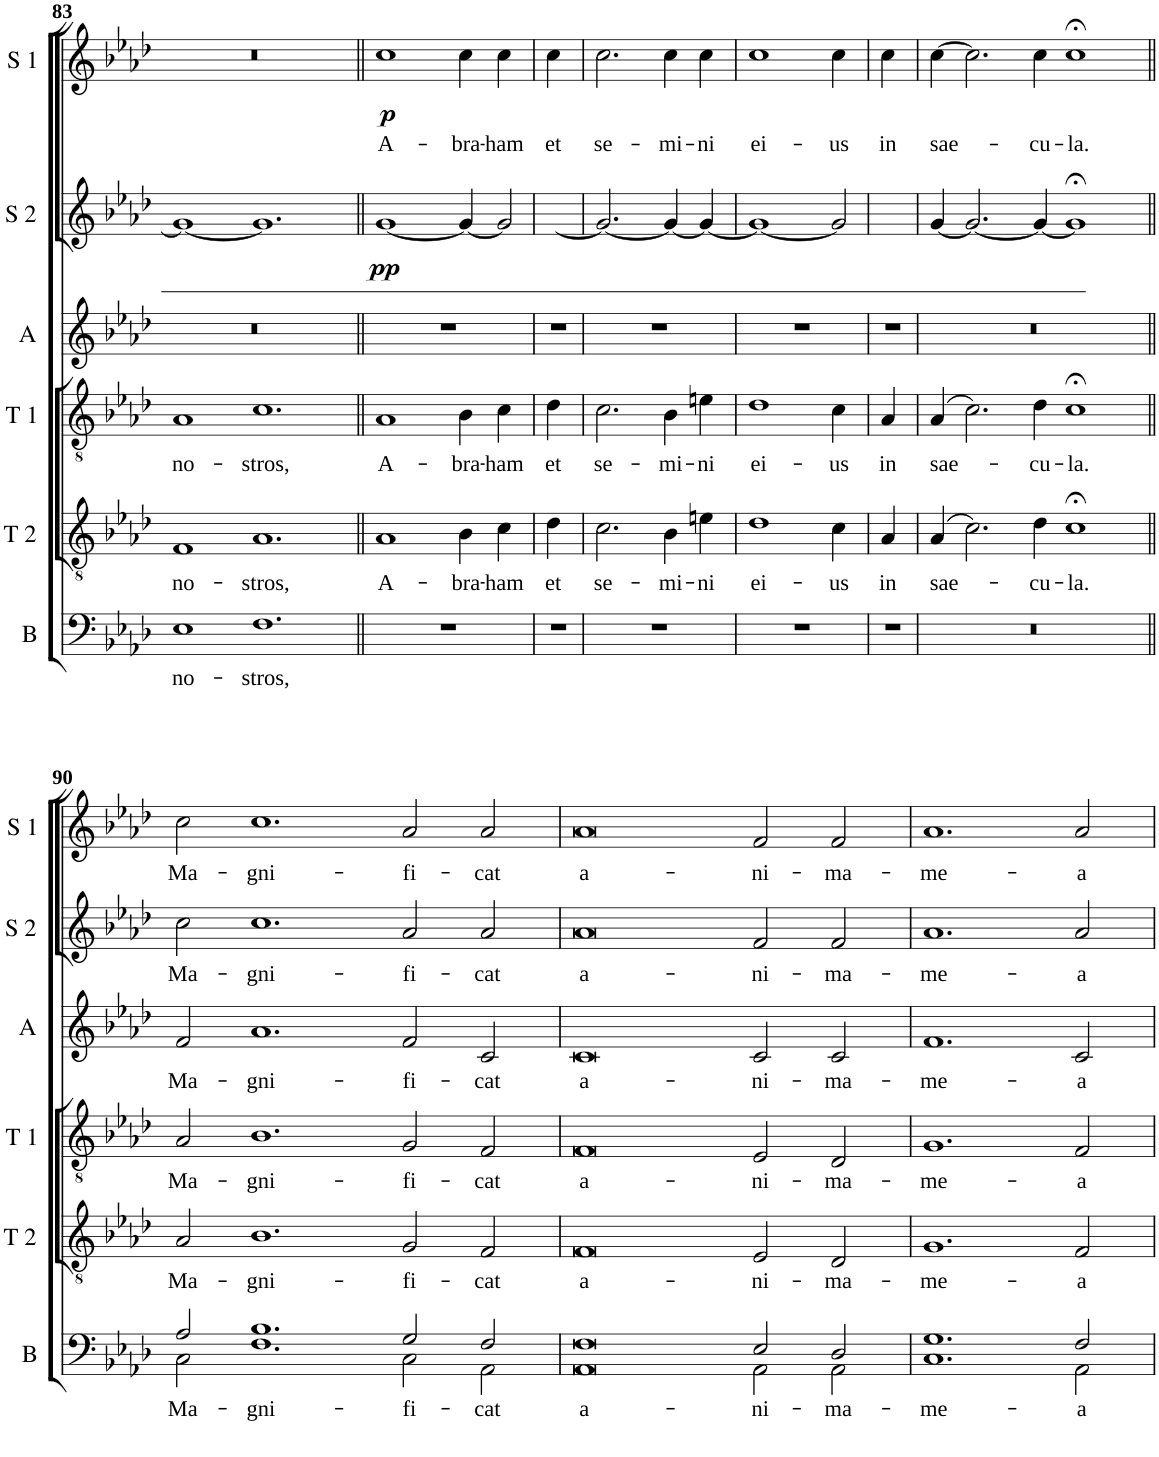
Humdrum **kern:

**kern	**text	**kern	**text	**kern	**text	**kern	**text	**kern	**text	**dynam	**kern	**text	**dynam
*part6	*part6	*part5	*part5	*part4	*part4	*part3	*part3	*part2	*part2	*part2	*part1	*part1	*part1
*staff6	*staff6	*staff5	*staff5	*staff4	*staff4	*staff3	*staff3	*staff2	*staff2	*staff2	*staff1	*staff1	*staff1
*I"Basse	*	*I"Ténor 2	*	*I"Ténor 1	*	*I"Alto	*	*I"Soprano 2	*	*	*I"Soprano 1	*	*
*I'B	*	*I'T 2	*	*I'T 1	*	*I'A	*	*I'S 2	*	*	*I'S 1	*	*
!!LO:PB:g=z
*clefF4	*	*clefGv2	*	*clefGv2	*	*clefG2	*	*clefG2	*	*	*clefG2	*	*
*	*	*Trd4c7	*	*	*	*	*	*	*	*	*	*	*
*k[b-e-a-d-]	*	*k[b-e-a-d-]	*	*k[b-e-a-d-]	*	*k[b-e-a-d-]	*	*k[b-e-a-d-]	*	*	*k[b-e-a-d-]	*	*
*A-:	*	*A-:	*	*A-:	*	*A-:	*	*A-:	*	*	*A-:	*	*
*M10/4	*	*M10/4	*	*M10/4	*	*M10/4	*	*M10/4	*	*	*M10/4	*	*
=83	=83	=83	=83	=83	=83	=83	=83	=83	=83	=83	=83	=83	=83
!	!LO:LY:b	!	!LO:LY:b	!	!LO:LY:b	!	!	!	!	!	!	!	!
1E-	no-	1F	no-	1A-	no-	2%5r	.	1g_	.	.	2%5r	.	.
!	!LO:LY:b	!	!LO:LY:b	!	!LO:LY:b	!	!	!	!	!	!	!	!
1.F	-stros,	1.A-	-stros,	1.c	-stros,	.	.	1.g]	.	.	.	.	.
=84||	=84||	=84||	=84||	=84||	=84||	=84||	=84||	=84||	=84||	=84||	=84||	=84||	=84||
*M6/4	*	*M6/4	*	*M6/4	*	*M6/4	*	*M6/4	*	*	*M6/4	*	*
!	!	!	!LO:LY:b	!	!LO:LY:b	!	!	!	!	!LO:DY:b	!	!LO:LY:b	!LO:DY:b
1.r	.	1A-	A-	1A-	A-	1.r	.	[1g	.	pp	1cc	A-	p
!	!	!	!LO:LY:b	!	!LO:LY:b	!	!	!	!	!	!	!LO:LY:b	!
.	.	4B-\	-bra-	4B-\	-bra-	.	.	4g/_	.	.	4cc\	-bra-	.
!	!	!	!LO:LY:b	!	!LO:LY:b	!	!	!	!	!	!	!LO:LY:b	!
.	.	4c\	-ham	4c\	-ham	.	.	4g/_	.	.	4cc\	-ham	.
=85	=85	=85	=85	=85	=85	=85	=85	=85	=85	=85	=85	=85	=85
*M1/4	*	*M1/4	*	*M1/4	*	*M1/4	*	*M1/4	*	*	*M1/4	*	*
!	!	!	!LO:LY:b	!	!LO:LY:b	!	!	!	!	!	!	!LO:LY:b	!
4r	.	4d-\	et	4d-\	et	4r	.	4g/_	.	.	4cc\	et	.
=86	=86	=86	=86	=86	=86	=86	=86	=86	=86	=86	=86	=86	=86
*M5/4	*	*M5/4	*	*M5/4	*	*M5/4	*	*M5/4	*	*	*M5/4	*	*
!	!	!	!LO:LY:b	!	!LO:LY:b	!	!	!	!	!	!	!LO:LY:b	!
4%5r	.	2.c\	se-	2.c\	se-	4%5r	.	2.g/_	.	.	2.cc\	se-	.
!	!	!	!LO:LY:b	!	!LO:LY:b	!	!	!	!	!	!	!LO:LY:b	!
.	.	4B-\	-mi-	4B-\	-mi-	.	.	4g/_	.	.	4cc\	-mi-	.
!	!	!	!LO:LY:b	!	!LO:LY:b	!	!	!	!	!	!	!LO:LY:b	!
.	.	4en\	-ni	4en\	-ni	.	.	4g/_	.	.	4cc\	-ni	.
=87	=87	=87	=87	=87	=87	=87	=87	=87	=87	=87	=87	=87	=87
!	!	!	!LO:LY:b	!	!LO:LY:b	!	!	!	!	!	!	!LO:LY:b	!
4%5r	.	1d-	ei-	1d-	ei-	4%5r	.	1g_	.	.	1cc	ei-	.
!	!	!	!LO:LY:b	!	!LO:LY:b	!	!	!	!	!	!	!LO:LY:b	!
.	.	4c\	-us	4c\	-us	.	.	4g/_	.	.	4cc\	-us	.
=88	=88	=88	=88	=88	=88	=88	=88	=88	=88	=88	=88	=88	=88
*M1/4	*	*M1/4	*	*M1/4	*	*M1/4	*	*M1/4	*	*	*M1/4	*	*
!	!	!	!LO:LY:b	!	!LO:LY:b	!	!	!	!	!	!	!LO:LY:b	!
4r	.	4A-/	in	4A-/	in	4r	.	4g/]	.	.	4cc\	in	.
=89	=89	=89	=89	=89	=89	=89	=89	=89	=89	=89	=89	=89	=89
*M9/4	*	*M9/4	*	*M9/4	*	*M9/4	*	*M9/4	*	*	*M9/4	*	*
!	!	!	!LO:LY:b	!	!LO:LY:b	!	!	!	!	!	!	!LO:LY:b	!
4%9r	.	(4A-/	sae-	(4A-/	sae-	4%9r	.	[4g/	.	.	[4cc\	sae-	.
.	.	2.c\)	.	2.c\)	.	.	.	2.g/_	.	.	2.cc\]	.	.
!	!	!	!LO:LY:b	!	!LO:LY:b	!	!	!	!	!	!	!LO:LY:b	!
.	.	4d-\	-cu-	4d-\	-cu-	.	.	4g/_	.	.	4cc\	-cu-	.
!	!	!	!LO:LY:b	!	!LO:LY:b	!	!	!	!	!	!	!LO:LY:b	!
.	.	1c;<	-la.	1c;<	-la.	.	.	1g;<]	.	.	1cc;<	-la.	.
!!LO:LB:g=z
=90||	=90||	=90||	=90||	=90||	=90||	=90||	=90||	=90||	=90||	=90||	=90||	=90||	=90||
*M12/4	*	*M12/4	*	*M12/4	*	*M12/4	*	*M12/4	*	*	*M12/4	*	*
!	!LO:LY:b	!	!LO:LY:b	!	!LO:LY:b	!	!LO:LY:b	!	!LO:LY:b	!	!	!LO:LY:b	!
*^	*	*	*	*	*	*	*	*	*	*	*	*	*
2A-/	2C\	Ma-	2A-/	Ma-	2A-/	Ma-	2f/	Ma-	2cc\	Ma-	.	2cc\	Ma-	.
!	!	!LO:LY:b	!	!LO:LY:b	!	!LO:LY:b	!	!LO:LY:b	!	!LO:LY:b	!	!	!LO:LY:b	!
1.B-	1.F	-gni-	1.B-	-gni-	1.B-	-gni-	1.a-	-gni-	1.cc	-gni-	.	1.cc	-gni-	.
!	!	!LO:LY:b	!	!LO:LY:b	!	!LO:LY:b	!	!LO:LY:b	!	!LO:LY:b	!	!	!LO:LY:b	!
2G/	2C\	-fi-	2G/	-fi-	2G/	-fi-	2f/	-fi-	2a-/	-fi-	.	2a-/	-fi-	.
!	!	!LO:LY:b	!	!LO:LY:b	!	!LO:LY:b	!	!LO:LY:b	!	!LO:LY:b	!	!	!LO:LY:b	!
2F/	2AA-\	-cat	2F/	-cat	2F/	-cat	2c/	-cat	2a-/	-cat	.	2a-/	-cat	.
=91	=91	=91	=91	=91	=91	=91	=91	=91	=91	=91	=91	=91	=91	=91
!	!	!LO:LY:b	!	!LO:LY:b	!	!LO:LY:b	!	!LO:LY:b	!	!LO:LY:b	!	!	!LO:LY:b	!
0F	0AA-	a-	0F	a-	0F	a-	0c	a-	0a-	a-	.	0a-	a-	.
!	!	!LO:LY:b	!	!LO:LY:b	!	!LO:LY:b	!	!LO:LY:b	!	!LO:LY:b	!	!	!LO:LY:b	!
2E-/	2AA-\	-ni-	2E-/	-ni-	2E-/	-ni-	2c/	-ni-	2f/	-ni-	.	2f/	-ni-	.
!	!	!LO:LY:b	!	!LO:LY:b	!	!LO:LY:b	!	!LO:LY:b	!	!LO:LY:b	!	!	!LO:LY:b	!
2D-/	2AA-\	-ma-	2D-/	-ma-	2D-/	-ma-	2c/	-ma-	2f/	-ma-	.	2f/	-ma-	.
=92	=92	=92	=92	=92	=92	=92	=92	=92	=92	=92	=92	=92	=92	=92
*M8/4	*	*	*M8/4	*	*M8/4	*	*M8/4	*	*M8/4	*	*	*M8/4	*	*
!	!	!LO:LY:b	!	!LO:LY:b	!	!LO:LY:b	!	!LO:LY:b	!	!LO:LY:b	!	!	!LO:LY:b	!
1.G	1.C	-me-	1.G	-me-	1.G	-me-	1.f	-me-	1.a-	-me-	.	1.a-	-me-	.
!	!	!LO:LY:b	!	!LO:LY:b	!	!LO:LY:b	!	!LO:LY:b	!	!LO:LY:b	!	!	!LO:LY:b	!
2F/	2AA-\	-a	2F/	-a	2F/	-a	2c/	-a	2a-/	-a	.	2a-/	-a	.
*v	*v	*	*	*	*	*	*	*	*	*	*	*	*	*
=	=	=	=	=	=	=	=	=	=	=	=	=	=
*-	*-	*-	*-	*-	*-	*-	*-	*-	*-	*-	*-	*-	*-
